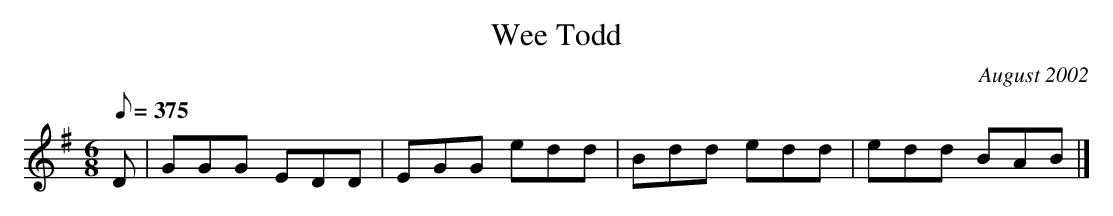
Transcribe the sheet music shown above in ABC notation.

X:1
T:Wee Todd
O:August 2002
M:6/8
L:1/8
Q:1/8=375
K:G
D | GGG EDD | EGG edd | Bdd edd | edd BAB |]
